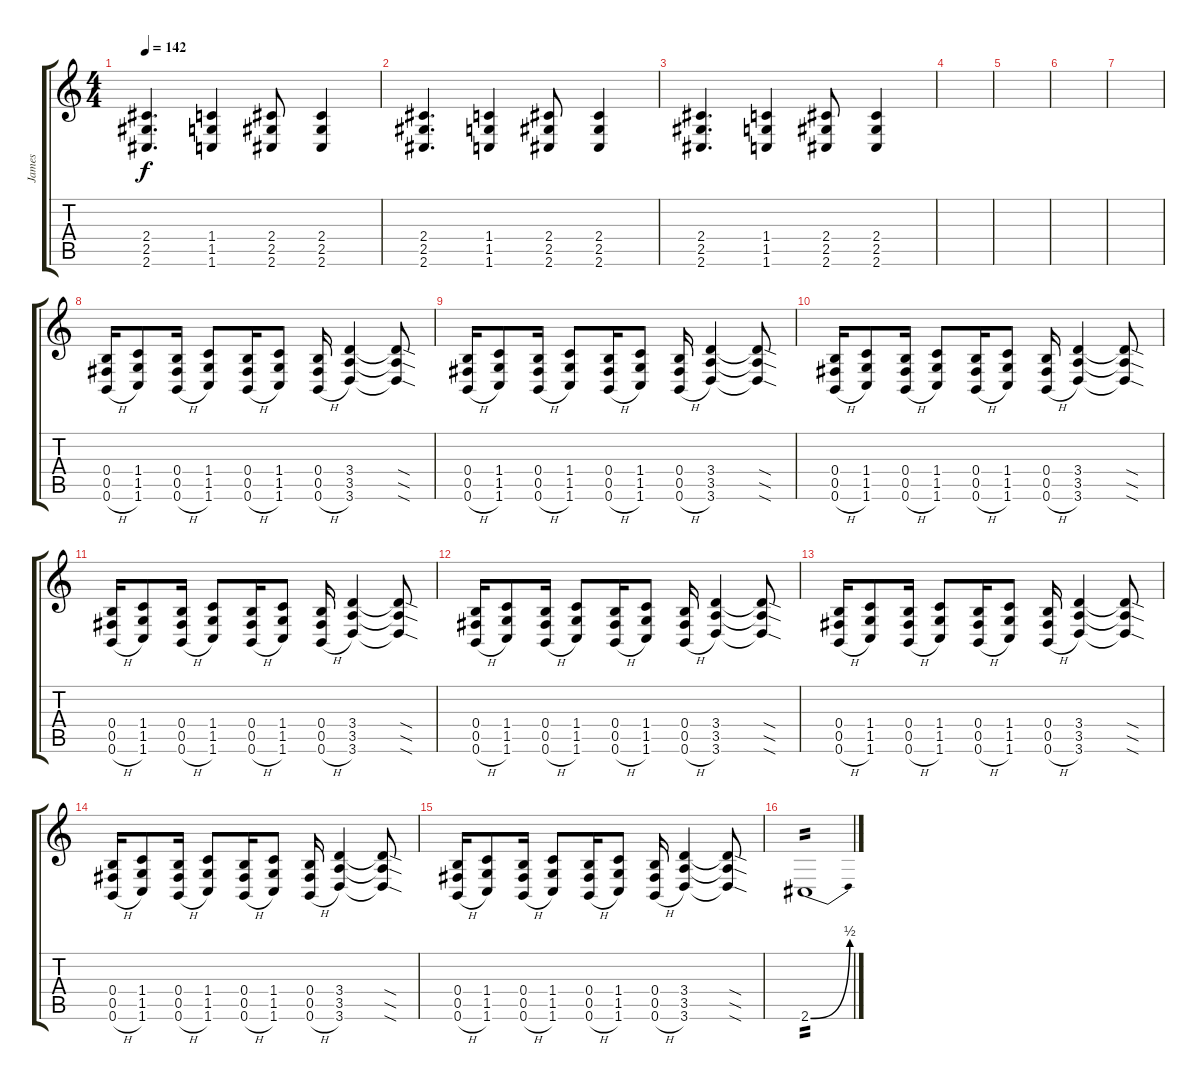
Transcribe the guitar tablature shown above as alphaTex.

\track ("James" "James") {instrument overdrivenguitar}
\staff {score tabs}
\tuning (B3 Ab3 E3 B2 Gb2 B1) {hide}
\ts (4 4)
\tempo 142
\clef g2
\ks c
(2.4 2.5 2.6).4{d dy f} (1.4 1.5 1.6).4 (2.4 2.5 2.6).8 (2.4 2.5 2.6).4 |
(2.4 2.5 2.6).4{d} (1.4 1.5 1.6).4 (2.4 2.5 2.6).8 (2.4 2.5 2.6).4 |
(2.4 2.5 2.6).4{d} (1.4 1.5 1.6).4 (2.4 2.5 2.6).8 (2.4 2.5 2.6).4 |
|
|
|
|
(0.4 0.5 0.6{h}).16 (1.4 1.5 1.6).8 (0.4 0.5 0.6{h}).16 (1.4 1.5 1.6).8 (0.4 0.5 0.6{h}).16 (1.4 1.5 1.6).8 (0.4 0.5 0.6{h}).16 (3.4 3.5 3.6).4 (3.4{sod t} 3.5{sod t} 3.6{sod t}).8 |
(0.4 0.5 0.6{h}).16 (1.4 1.5 1.6).8 (0.4 0.5 0.6{h}).16 (1.4 1.5 1.6).8 (0.4 0.5 0.6{h}).16 (1.4 1.5 1.6).8 (0.4 0.5 0.6{h}).16 (3.4 3.5 3.6).4 (3.4{sod t} 3.5{sod t} 3.6{sod t}).8 |
(0.4 0.5 0.6{h}).16 (1.4 1.5 1.6).8 (0.4 0.5 0.6{h}).16 (1.4 1.5 1.6).8 (0.4 0.5 0.6{h}).16 (1.4 1.5 1.6).8 (0.4 0.5 0.6{h}).16 (3.4 3.5 3.6).4 (3.4{sod t} 3.5{sod t} 3.6{sod t}).8 |
(0.4 0.5 0.6{h}).16 (1.4 1.5 1.6).8 (0.4 0.5 0.6{h}).16 (1.4 1.5 1.6).8 (0.4 0.5 0.6{h}).16 (1.4 1.5 1.6).8 (0.4 0.5 0.6{h}).16 (3.4 3.5 3.6).4 (3.4{sod t} 3.5{sod t} 3.6{sod t}).8 |
(0.4 0.5 0.6{h}).16 (1.4 1.5 1.6).8 (0.4 0.5 0.6{h}).16 (1.4 1.5 1.6).8 (0.4 0.5 0.6{h}).16 (1.4 1.5 1.6).8 (0.4 0.5 0.6{h}).16 (3.4 3.5 3.6).4 (3.4{sod t} 3.5{sod t} 3.6{sod t}).8 |
(0.4 0.5 0.6{h}).16 (1.4 1.5 1.6).8 (0.4 0.5 0.6{h}).16 (1.4 1.5 1.6).8 (0.4 0.5 0.6{h}).16 (1.4 1.5 1.6).8 (0.4 0.5 0.6{h}).16 (3.4 3.5 3.6).4 (3.4{sod t} 3.5{sod t} 3.6{sod t}).8 |
(0.4 0.5 0.6{h}).16 (1.4 1.5 1.6).8 (0.4 0.5 0.6{h}).16 (1.4 1.5 1.6).8 (0.4 0.5 0.6{h}).16 (1.4 1.5 1.6).8 (0.4 0.5 0.6{h}).16 (3.4 3.5 3.6).4 (3.4{sod t} 3.5{sod t} 3.6{sod t}).8 |
(0.4 0.5 0.6{h}).16 (1.4 1.5 1.6).8 (0.4 0.5 0.6{h}).16 (1.4 1.5 1.6).8 (0.4 0.5 0.6{h}).16 (1.4 1.5 1.6).8 (0.4 0.5 0.6{h}).16 (3.4 3.5 3.6).4 (3.4{sod t} 3.5{sod t} 3.6{sod t}).8 |
2.6{be (bend 0 0 60 2)}.1{tp 2}
